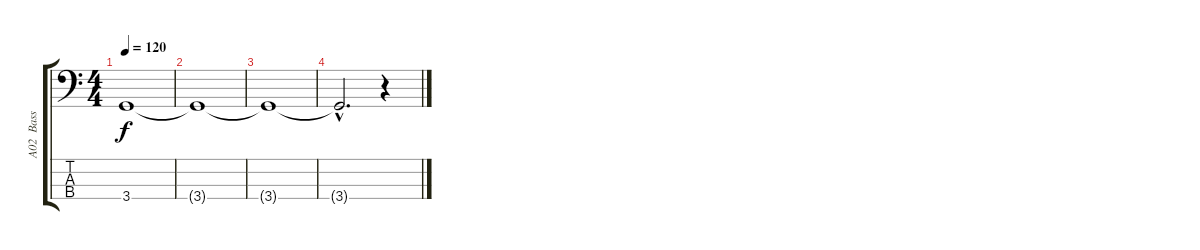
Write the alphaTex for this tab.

\track ("A02  Bass" "A02  Bass") {instrument electricbasspick}
\staff {score tabs}
\tuning (G2 D2 A1 E1) {hide}
\ts (4 4)
\tempo 120
\clef f4
\ks c
3.4.1{dy f} |
3.4{t}.1 |
3.4{t}.1 |
3.4{hac t}.2{d} r.4
